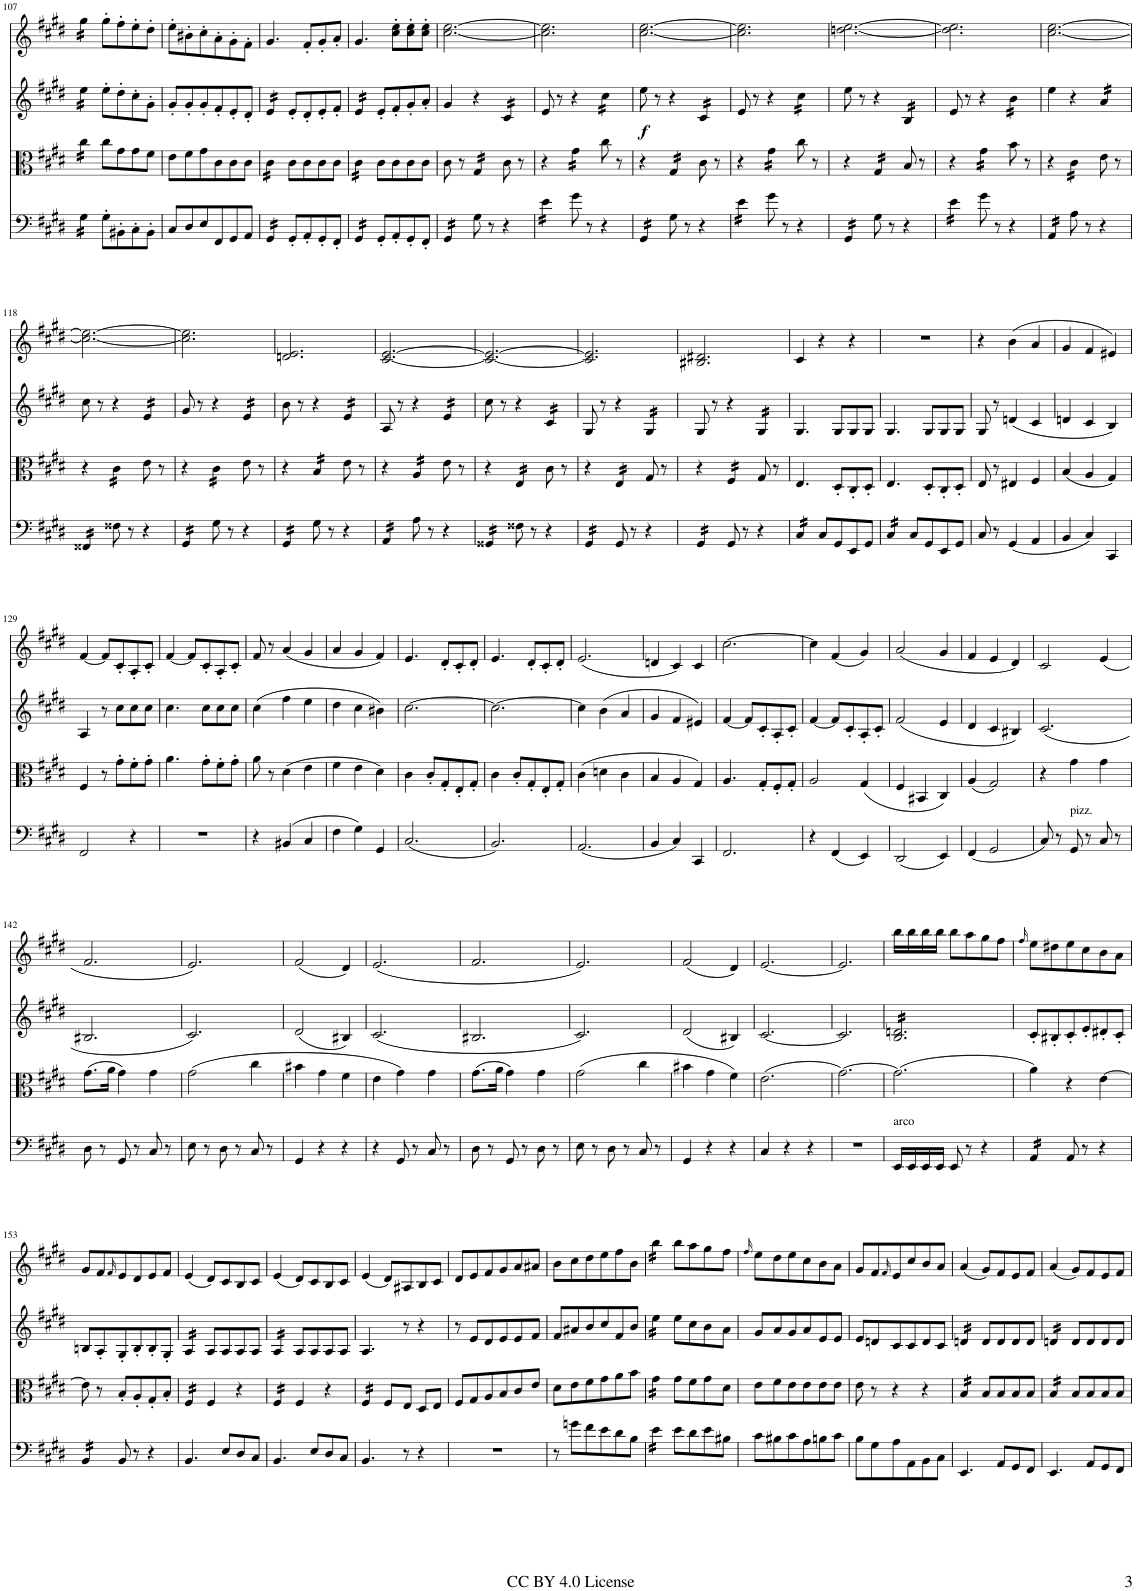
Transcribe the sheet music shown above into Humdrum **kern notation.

**kern	**kern	**kern	**dynam	**kern
*part4	*part3	*part2	*part2	*part1
*staff4	*staff3	*staff2	*staff2	*staff1
*I"Cello	*I"Viola	*I"Violin II	*	*I"Violin I
*	*I'Vla	*I'Vln	*	*I'Vln
!!LO:PB:g=z
*clefF4	*clefC3	*clefG2	*	*clefG2
*k[f#c#g#d#]	*k[f#c#g#d#]	*k[f#c#g#d#]	*	*k[f#c#g#d#]
*M3/4	*M3/4	*M3/4	*	*M3/4
=107	=107	=107	=107	=107
*tremolo	*	*	*	*
*	*tremolo	*	*	*
*	*	*tremolo	*	*
*	*	*	*	*tremolo
16G#\LL	16cc#\LL	16ee\LL	.	16gg#\LL
16G#\	16cc#\	16ee\	.	16gg#\
16G#\	16cc#\	16ee\	.	16gg#\
16G#\JJ	16cc#\JJ	16ee\JJ	.	16gg#\JJ
*	*	*	*	*Xtremolo
*	*	*Xtremolo	*	*
*	*Xtremolo	*	*	*
*Xtremolo	*	*	*	*
8G#'\L	8cc#\L	8ee'\L	.	8gg#'\L
8BB#X'\	8g#\	8dd#'\	.	8ff#'\
8C#'\	8g#\	8cc#'\	.	8ee'\
8BB#'\J	8f#\J	8g#'\J	.	8dd#'\J
=108	=108	=108	=108	=108
8C#/L	8e\L	8g#'/L	.	8ee'\L
8D#/	8f#\	8g#'/	.	8b#X'\
8E/	8g#\	8g#'/	.	8cc#'\
8FF#/	8c#\	8f#'/	.	8a'\
8GG#/	8c#\	8e'/	.	8g#'\
8AA/J	8c#\J	8d#'/J	.	8f#'\J
=109	=109	=109	=109	=109
*tremolo	*	*	*	*
*	*tremolo	*	*	*
*	*	*tremolo	*	*
16GG#/LL	16c#\LL	16e/LL	.	4.g#/
16GG#/	16c#\	16e/	.	.
16GG#/	16c#\	16e/	.	.
16GG#/JJ	16c#\JJ	16e/JJ	.	.
*	*	*Xtremolo	*	*
*	*Xtremolo	*	*	*
*Xtremolo	*	*	*	*
8GG#'/L	8c#\L	8e'/L	.	.
8AA'/	8c#\	8d#'/	.	8f#'/L
8GG#'/	8c#\	8e'/	.	8g#'/
8FF#'/J	8c#\J	8f#'/J	.	8a'/J
=110	=110	=110	=110	=110
*tremolo	*	*	*	*
*	*tremolo	*	*	*
*	*	*tremolo	*	*
16GG#/LL	16c#\LL	16e/LL	.	4.g#/
16GG#/	16c#\	16e/	.	.
16GG#/	16c#\	16e/	.	.
16GG#/JJ	16c#\JJ	16e/JJ	.	.
*	*	*Xtremolo	*	*
*	*Xtremolo	*	*	*
*Xtremolo	*	*	*	*
8GG#'/L	8c#\L	8e'/L	.	.
8AA'/	8c#\	8f#'/	.	8cc#\' 8ee\'L
8GG#'/	8c#\	8g#'/	.	8cc#\' 8ee\'
8FF#'/J	8c#\J	8a'/J	.	8cc#\' 8ee\'J
=111	=111	=111	=111	=111
*tremolo	*	*	*	*
16GG#/LL	8c#\	4g#/	.	[2.cc#\ [2.ee\
16GG#/	.	.	.	.
16GG#/	8r	.	.	.
16GG#/JJ	.	.	.	.
*Xtremolo	*	*	*	*
*	*tremolo	*	*	*
8G#\	16G#/LL	4r	.	.
.	16G#/	.	.	.
8r	16G#/	.	.	.
.	16G#/JJ	.	.	.
*	*Xtremolo	*	*	*
*	*	*tremolo	*	*
4r	8c#\	16c#/LL	.	.
.	.	16c#/	.	.
.	8r	16c#/	.	.
.	.	16c#/JJ	.	.
*	*	*Xtremolo	*	*
=112	=112	=112	=112	=112
*tremolo	*	*	*	*
16e\LL	4r	8e/	.	2.cc#\] 2.ee\]
16e\	.	.	.	.
16e\	.	8r	.	.
16e\JJ	.	.	.	.
*Xtremolo	*	*	*	*
*	*tremolo	*	*	*
8g#\	16g#\LL	4r	.	.
.	16g#\	.	.	.
8r	16g#\	.	.	.
.	16g#\JJ	.	.	.
*	*Xtremolo	*	*	*
*	*	*tremolo	*	*
4r	8cc#\	16cc#\LL	.	.
.	.	16cc#\	.	.
.	8r	16cc#\	.	.
.	.	16cc#\JJ	.	.
*	*	*Xtremolo	*	*
=113	=113	=113	=113	=113
!	!	!	!LO:DY:b	!
*tremolo	*	*	*	*
16GG#/LL	4r	8ee\	f	[2.cc#\ [2.ee\
16GG#/	.	.	.	.
16GG#/	.	8r	.	.
16GG#/JJ	.	.	.	.
*Xtremolo	*	*	*	*
*	*tremolo	*	*	*
8G#\	16G#/LL	4r	.	.
.	16G#/	.	.	.
8r	16G#/	.	.	.
.	16G#/JJ	.	.	.
*	*Xtremolo	*	*	*
*	*	*tremolo	*	*
4r	8c#\	16c#/LL	.	.
.	.	16c#/	.	.
.	8r	16c#/	.	.
.	.	16c#/JJ	.	.
*	*	*Xtremolo	*	*
=114	=114	=114	=114	=114
*tremolo	*	*	*	*
16e\LL	4r	8e/	.	2.cc#\] 2.ee\]
16e\	.	.	.	.
16e\	.	8r	.	.
16e\JJ	.	.	.	.
*Xtremolo	*	*	*	*
*	*tremolo	*	*	*
8g#\	16g#\LL	4r	.	.
.	16g#\	.	.	.
8r	16g#\	.	.	.
.	16g#\JJ	.	.	.
*	*Xtremolo	*	*	*
*	*	*tremolo	*	*
4r	8cc#\	16cc#\LL	.	.
.	.	16cc#\	.	.
.	8r	16cc#\	.	.
.	.	16cc#\JJ	.	.
*	*	*Xtremolo	*	*
=115	=115	=115	=115	=115
*tremolo	*	*	*	*
16GG#/LL	4r	8ee\	.	[2.ddn\ [2.ee\
16GG#/	.	.	.	.
16GG#/	.	8r	.	.
16GG#/JJ	.	.	.	.
*Xtremolo	*	*	*	*
*	*tremolo	*	*	*
8G#\	16G#/LL	4r	.	.
.	16G#/	.	.	.
8r	16G#/	.	.	.
.	16G#/JJ	.	.	.
*	*Xtremolo	*	*	*
*	*	*tremolo	*	*
4r	8B/	16B/LL	.	.
.	.	16B/	.	.
.	8r	16B/	.	.
.	.	16B/JJ	.	.
*	*	*Xtremolo	*	*
=116	=116	=116	=116	=116
*tremolo	*	*	*	*
16e\LL	4r	8e/	.	2.dd\] 2.ee\]
16e\	.	.	.	.
16e\	.	8r	.	.
16e\JJ	.	.	.	.
*Xtremolo	*	*	*	*
*	*tremolo	*	*	*
8g#\	16g#\LL	4r	.	.
.	16g#\	.	.	.
8r	16g#\	.	.	.
.	16g#\JJ	.	.	.
*	*Xtremolo	*	*	*
*	*	*tremolo	*	*
4r	8b\	16b\LL	.	.
.	.	16b\	.	.
.	8r	16b\	.	.
.	.	16b\JJ	.	.
*	*	*Xtremolo	*	*
=117	=117	=117	=117	=117
*tremolo	*	*	*	*
16AA/LL	4r	4ee\	.	[2.cc#\ [2.ee\
16AA/	.	.	.	.
16AA/	.	.	.	.
16AA/JJ	.	.	.	.
*Xtremolo	*	*	*	*
*	*tremolo	*	*	*
8A\	16c#\LL	4r	.	.
.	16c#\	.	.	.
8r	16c#\	.	.	.
.	16c#\JJ	.	.	.
*	*Xtremolo	*	*	*
*	*	*tremolo	*	*
4r	8e\	16a/LL	.	.
.	.	16a/	.	.
.	8r	16a/	.	.
.	.	16a/JJ	.	.
*	*	*Xtremolo	*	*
!!LO:LB:g=z
=118	=118	=118	=118	=118
*tremolo	*	*	*	*
16FF##X/LL	4r	8cc#\	.	2.cc#\_ 2.ee\_
16FF##X/	.	.	.	.
16FF##X/	.	8r	.	.
16FF##X/JJ	.	.	.	.
*Xtremolo	*	*	*	*
*	*tremolo	*	*	*
8F##X\	16c#\LL	4r	.	.
.	16c#\	.	.	.
8r	16c#\	.	.	.
.	16c#\JJ	.	.	.
*	*Xtremolo	*	*	*
*	*	*tremolo	*	*
4r	8e\	16e/LL	.	.
.	.	16e/	.	.
.	8r	16e/	.	.
.	.	16e/JJ	.	.
*	*	*Xtremolo	*	*
=119	=119	=119	=119	=119
*tremolo	*	*	*	*
16GG#/LL	4r	8g#/	.	2.cc#\] 2.ee\]
16GG#/	.	.	.	.
16GG#/	.	8r	.	.
16GG#/JJ	.	.	.	.
*Xtremolo	*	*	*	*
*	*tremolo	*	*	*
8G#\	16c#\LL	4r	.	.
.	16c#\	.	.	.
8r	16c#\	.	.	.
.	16c#\JJ	.	.	.
*	*Xtremolo	*	*	*
*	*	*tremolo	*	*
4r	8e\	16e/LL	.	.
.	.	16e/	.	.
.	8r	16e/	.	.
.	.	16e/JJ	.	.
*	*	*Xtremolo	*	*
=120	=120	=120	=120	=120
*tremolo	*	*	*	*
16GG#/LL	4r	8b\	.	2.dn/ 2.e/
16GG#/	.	.	.	.
16GG#/	.	8r	.	.
16GG#/JJ	.	.	.	.
*Xtremolo	*	*	*	*
*	*tremolo	*	*	*
8G#\	16B/LL	4r	.	.
.	16B/	.	.	.
8r	16B/	.	.	.
.	16B/JJ	.	.	.
*	*Xtremolo	*	*	*
*	*	*tremolo	*	*
4r	8e\	16e/LL	.	.
.	.	16e/	.	.
.	8r	16e/	.	.
.	.	16e/JJ	.	.
*	*	*Xtremolo	*	*
=121	=121	=121	=121	=121
*tremolo	*	*	*	*
16AA/LL	4r	8A/	.	[2.c#/ [2.e/
16AA/	.	.	.	.
16AA/	.	8r	.	.
16AA/JJ	.	.	.	.
*Xtremolo	*	*	*	*
*	*tremolo	*	*	*
8A\	16A/LL	4r	.	.
.	16A/	.	.	.
8r	16A/	.	.	.
.	16A/JJ	.	.	.
*	*Xtremolo	*	*	*
*	*	*tremolo	*	*
4r	8e\	16e/LL	.	.
.	.	16e/	.	.
.	8r	16e/	.	.
.	.	16e/JJ	.	.
*	*	*Xtremolo	*	*
=122	=122	=122	=122	=122
*tremolo	*	*	*	*
16GG##X/LL	4r	8cc#\	.	2.c#/_ 2.e/_
16GG##X/	.	.	.	.
16GG##X/	.	8r	.	.
16GG##X/JJ	.	.	.	.
*Xtremolo	*	*	*	*
*	*tremolo	*	*	*
8F##X\	16E/LL	4r	.	.
.	16E/	.	.	.
8r	16E/	.	.	.
.	16E/JJ	.	.	.
*	*Xtremolo	*	*	*
*	*	*tremolo	*	*
4r	8c#\	16c#/LL	.	.
.	.	16c#/	.	.
.	8r	16c#/	.	.
.	.	16c#/JJ	.	.
*	*	*Xtremolo	*	*
=123	=123	=123	=123	=123
*tremolo	*	*	*	*
16GG#/LL	4r	8G#/	.	2.c#/] 2.e/]
16GG#/	.	.	.	.
16GG#/	.	8r	.	.
16GG#/JJ	.	.	.	.
*Xtremolo	*	*	*	*
*	*tremolo	*	*	*
8GG#/	16E/LL	4r	.	.
.	16E/	.	.	.
8r	16E/	.	.	.
.	16E/JJ	.	.	.
*	*Xtremolo	*	*	*
*	*	*tremolo	*	*
4r	8G#/	16G#/LL	.	.
.	.	16G#/	.	.
.	8r	16G#/	.	.
.	.	16G#/JJ	.	.
*	*	*Xtremolo	*	*
=124	=124	=124	=124	=124
*tremolo	*	*	*	*
16GG#/LL	4r	8G#/	.	2.B#X/ 2.d#X/
16GG#/	.	.	.	.
16GG#/	.	8r	.	.
16GG#/JJ	.	.	.	.
*Xtremolo	*	*	*	*
*	*tremolo	*	*	*
8GG#/	16F#/LL	4r	.	.
.	16F#/	.	.	.
8r	16F#/	.	.	.
.	16F#/JJ	.	.	.
*	*Xtremolo	*	*	*
*	*	*tremolo	*	*
4r	8G#/	16G#/LL	.	.
.	.	16G#/	.	.
.	8r	16G#/	.	.
.	.	16G#/JJ	.	.
*	*	*Xtremolo	*	*
=125	=125	=125	=125	=125
*tremolo	*	*	*	*
16C#/LL	4.E/	4.G#/	.	4c#/
16C#/	.	.	.	.
16C#/	.	.	.	.
16C#/JJ	.	.	.	.
*Xtremolo	*	*	*	*
8C#/L	.	.	.	4r
8GG#/	8D#'/L	8G#/L	.	.
8EE/	8C#'/	8G#/	.	4r
8GG#/J	8D#'/J	8G#/J	.	.
=126	=126	=126	=126	=126
*tremolo	*	*	*	*
16C#/LL	4.E/	4.G#/	.	2.r
16C#/	.	.	.	.
16C#/	.	.	.	.
16C#/JJ	.	.	.	.
*Xtremolo	*	*	*	*
8C#/L	.	.	.	.
8GG#/	8D#'/L	8G#/L	.	.
8EE/	8C#'/	8G#/	.	.
8GG#/J	8D#'/J	8G#/J	.	.
=127	=127	=127	=127	=127
8C#/	8E/	8G#/	.	4r
8r	8r	8r	.	.
(4GG#/	4E#X/	(4dn/	.	(4b\
4AA/	4F#/	4c#/	.	4a/
=128	=128	=128	=128	=128
4BB/	(4B/	4dn/	.	4g#/
4C#/)	4A/	4c#/	.	4f#/
4CC#/	4G#/)	4B/)	.	4e#X/)
!!LO:LB:g=z
=129	=129	=129	=129	=129
2FF#/	4F#/	4A/	.	[4f#/
.	8r	8r	.	8f#/L]
.	8g#'\L	8cc#\L	.	8c#'/
4r	8f#'\	8cc#\	.	8A'/
.	8g#'\J	8cc#\J	.	8c#'/J
=130	=130	=130	=130	=130
2.r	4.a\	4.cc#\	.	[4f#/
.	.	.	.	8f#/L]
.	8g#'\L	8cc#\L	.	8c#'/
.	8f#'\	8cc#\	.	8A'/
.	8g#'\J	8cc#\J	.	8c#'/J
=131	=131	=131	=131	=131
4r	8a\	(4cc#\	.	8f#/
.	8r	.	.	8r
(4BB#X/	(4d#\	4ff#\	.	(4a/
4C#/	4e\	4ee\	.	4g#/
=132	=132	=132	=132	=132
4F#\	4f#\	4dd#\	.	4a/
4G#\)	4e\	4cc#\	.	4g#/
4GG#/	4d#\)	4b#X\)	.	4f#/)
=133	=133	=133	=133	=133
(2.C#/	4c#\	[2.cc#\	.	4.e/
.	8c#'/L	.	.	.
.	8G#'/	.	.	8d#'/L
.	8E'/	.	.	8c#'/
.	8G#'/J	.	.	8d#'/J
=134	=134	=134	=134	=134
2.BB/)	4c#\	2.cc#\_	.	4.e/
.	8c#'/L	.	.	.
.	8G#'/	.	.	8d#'/L
.	8E'/	.	.	8c#'/
.	8G#'/J	.	.	8d#'/J
=135	=135	=135	=135	=135
(2.AA/	(4c#\	4cc#\]	.	(2.e/
.	4dn\	(4b\	.	.
.	4c#\	4a/	.	.
=136	=136	=136	=136	=136
4BB/	4B/	4g#/	.	4dn/
4C#/)	4A/	4f#/	.	4c#/)
4CC#/	4G#/)	4e#X/)	.	4c#/
=137	=137	=137	=137	=137
2.FF#/	4.A/	[4f#/	.	[2.cc#\
.	.	8f#/L]	.	.
.	8G#'/L	8c#'/	.	.
.	8F#'/	8A'/	.	.
.	8G#'/J	8c#'/J	.	.
=138	=138	=138	=138	=138
4r	2A/	[4f#/	.	4cc#\]
(4FF#/	.	8f#/L]	.	(4f#/
.	.	8c#'/	.	.
4EE/)	(4G#/	8A'/	.	4g#/)
.	.	8c#'/J	.	.
=139	=139	=139	=139	=139
(2DD#/	4F#/	(2f#/	.	(2a/
.	4BB#X/	.	.	.
4EE/)	4C#/)	4e/	.	4g#/
=140	=140	=140	=140	=140
(4FF#/	(4A/	4d#/	.	4f#/
2GG#/	2G#/)	4c#/	.	4e/
.	.	4B#X/)	.	4d#/)
=141	=141	=141	=141	=141
8C#/)	4r	(2.c#/	.	2c#/
8r	.	.	.	.
!LO:TX:a:t=pizz.	!	!	!	!
8GG#/	4g#\	.	.	.
8r	.	.	.	.
8C#/	4g#\	.	.	(4e/
8r	.	.	.	.
!!LO:LB:g=z
=142	=142	=142	=142	=142
8D#\	(8.g#\L	2.B#X/	.	2.f#/
8r	.	.	.	.
.	16a\Jk	.	.	.
8GG#/	4g#\)	.	.	.
8r	.	.	.	.
8C#/	4g#\	.	.	.
8r	.	.	.	.
=143	=143	=143	=143	=143
8E\	(2g#\	2.c#/)	.	2.e/)
8r	.	.	.	.
8D#\	.	.	.	.
8r	.	.	.	.
8C#/	4cc#\	.	.	.
8r	.	.	.	.
=144	=144	=144	=144	=144
4GG#/	4b#X\	(2d#/	.	(2f#/
4r	4g#\	.	.	.
4r	4f#\	4B#X/)	.	4d#/)
=145	=145	=145	=145	=145
4r	4e\	(2.c#/	.	(2.e/
8GG#/	4g#\)	.	.	.
8r	.	.	.	.
8C#/	4g#\	.	.	.
8r	.	.	.	.
=146	=146	=146	=146	=146
8D#\	(8.g#\L	2.B#X/	.	2.f#/
8r	.	.	.	.
.	16a\Jk	.	.	.
8GG#/	4g#\)	.	.	.
8r	.	.	.	.
8D#\	4g#\	.	.	.
8r	.	.	.	.
=147	=147	=147	=147	=147
8E\	(2g#\	2.c#/)	.	2.e/)
8r	.	.	.	.
8D#\	.	.	.	.
8r	.	.	.	.
8C#/	4cc#\	.	.	.
8r	.	.	.	.
=148	=148	=148	=148	=148
4GG#/	4b#X\	(2d#/	.	(2f#/
4r	4g#\	.	.	.
4r	4f#\)	4B#X/)	.	4d#/)
=149	=149	=149	=149	=149
4C#/	(2.e\	[2.c#/	.	[2.e/
4r	.	.	.	.
4r	.	.	.	.
=150	=150	=150	=150	=150
2.r	[2.g#\)	2.c#/]	.	2.e/]
=151	=151	=151	=151	=151
!LO:TX:a:t=arco	!	!	!	!
*	*	*tremolo	*	*
16EE/LL	(2.g#\]	16B/ 16dn/LL	.	16bb\LL
16EE/	.	16B/ 16dn/	.	16bb\
16EE/	.	16B/ 16dn/	.	16bb\
16EE/JJ	.	16B/ 16dn/	.	16bb\JJ
8EE/	.	16B/ 16dn/	.	8bb\L
.	.	16B/ 16dn/	.	.
8r	.	16B/ 16dn/	.	8aa\
.	.	16B/ 16dn/	.	.
4r	.	16B/ 16dn/	.	8gg#\
.	.	16B/ 16dn/	.	.
.	.	16B/ 16dn/	.	8ff#\J
.	.	16B/ 16dn/JJ	.	.
*	*	*Xtremolo	*	*
=152	=152	=152	=152	=152
.	.	.	.	16qff#/
*tremolo	*	*	*	*
16AA/LL	4a\)	8c#'/L	.	8ee\L
16AA/	.	.	.	.
16AA/	.	8B#X'/	.	8dd#X\
16AA/JJ	.	.	.	.
*Xtremolo	*	*	*	*
8AA/	4r	8c#'/	.	8ee\
8r	.	8e'/	.	8cc#\
4r	[4e\	8d#X'/	.	8b\
.	.	8c#'/J	.	8a\J
!!LO:LB:g=z
=153	=153	=153	=153	=153
*tremolo	*	*	*	*
16BB/LL	8e\]	8Bn/L	.	8g#/L
16BB/	.	.	.	.
16BB/	8r	8A'/	.	8f#/
16BB/JJ	.	.	.	.
*Xtremolo	*	*	*	*
.	.	.	.	16qf#/
8BB/	8B'/L	8G#'/	.	8e/
8r	8A'/	8B'/	.	8d#/
4r	8G#'/	8B'/	.	8e/
.	8B'/J	8G#'/J	.	8f#/J
=154	=154	=154	=154	=154
*	*tremolo	*	*	*
*	*	*tremolo	*	*
4.BB/	16F#/LL	16A/LL	.	(4e/
.	16F#/	16A/	.	.
.	16F#/	16A/	.	.
.	16F#/JJ	16A/JJ	.	.
*	*	*Xtremolo	*	*
*	*Xtremolo	*	*	*
.	4F#/	8A/L	.	8d#/L)
8E/L	.	8A/	.	8c#/
8D#/	4r	8A/	.	8B/
8C#/J	.	8A/J	.	8c#/J
=155	=155	=155	=155	=155
*	*tremolo	*	*	*
*	*	*tremolo	*	*
4.BB/	16F#/LL	16A/LL	.	(4e/
.	16F#/	16A/	.	.
.	16F#/	16A/	.	.
.	16F#/JJ	16A/JJ	.	.
*	*	*Xtremolo	*	*
*	*Xtremolo	*	*	*
.	4F#/	8A/L	.	8d#/L)
8E/L	.	8A/	.	8c#/
8D#/	4r	8A/	.	8B/
8C#/J	.	8A/J	.	8c#/J
=156	=156	=156	=156	=156
*	*tremolo	*	*	*
4.BB/	16F#/LL	4.A/	.	(4e/
.	16F#/	.	.	.
.	16F#/	.	.	.
.	16F#/JJ	.	.	.
*	*Xtremolo	*	*	*
.	8F#/L	.	.	8d#/L)
8r	8E/J	8r	.	8A#X/
4r	8D#/L	4r	.	8B/
.	8E/J	.	.	8c#/J
=157	=157	=157	=157	=157
2.r	8F#/L	8r	.	8d#/L
.	8G#/	8e/L	.	8e/
.	8A/	8d#/	.	8f#/
.	8B/	8e/	.	8g#/
.	8c#/	8e/	.	8a/
.	8e/J	8f#/J	.	8a#X/J
=158	=158	=158	=158	=158
8r	8d#\L	8f#/L	.	8b\L
8gn\L	8e\	8a#X/	.	8cc#\
8f#\	8f#\	8b/	.	8dd#\
8e\	8g#\	8cc#/	.	8ee\
8d#\	8a\	8f#/	.	8ff#\
8B\J	8b\J	8b/J	.	8b\J
=159	=159	=159	=159	=159
*tremolo	*	*	*	*
*	*tremolo	*	*	*
*	*	*tremolo	*	*
*	*	*	*	*tremolo
16e\LL	16g#\LL	16ee\LL	.	16bb\LL
16e\	16g#\	16ee\	.	16bb\
16e\	16g#\	16ee\	.	16bb\
16e\JJ	16g#\JJ	16ee\JJ	.	16bb\JJ
*	*	*	*	*Xtremolo
*	*	*Xtremolo	*	*
*	*Xtremolo	*	*	*
*Xtremolo	*	*	*	*
8e\L	8g#\L	8ee\L	.	8bb\L
8d#\	8f#\	8cc#\	.	8aa\
8e\	8g#\	8b\	.	8gg#\
8B#X\J	8d#\J	8a\J	.	8ff#\J
=160	=160	=160	=160	=160
.	.	.	.	16qff#/
8c#\L	8e\L	8g#/L	.	8ee\L
8B#X\	8f#\	8a/	.	8dd#\
8c#\	8e\	8g#/	.	8ee\
8A\	8e\	8a/	.	8cc#\
8Bn\	8e\	8e/	.	8b\
8c#\J	8e\J	8e/J	.	8a\J
=161	=161	=161	=161	=161
8B\L	8e\	8e/L	.	8g#/L
8G#\	8r	8dn/	.	8f#/
.	.	.	.	16qf#/
8A\	4r	8c#/	.	8e/
8AA\	.	8c#/	.	8cc#/
8BB\	4r	8d/	.	8b/
8C#\J	.	8c#/J	.	8a/J
=162	=162	=162	=162	=162
*	*tremolo	*	*	*
*	*	*tremolo	*	*
4.EE/	16B/LL	16dn/LL	.	(4a/
.	16B/	16dn/	.	.
.	16B/	16dn/	.	.
.	16B/JJ	16dn/JJ	.	.
*	*	*Xtremolo	*	*
*	*Xtremolo	*	*	*
.	8B/L	8d/L	.	8g#/L)
8AA/L	8B/	8d/	.	8f#/
8GG#/	8B/	8d/	.	8e/
8FF#/J	8B/J	8d/J	.	8f#/J
=163	=163	=163	=163	=163
*	*tremolo	*	*	*
*	*	*tremolo	*	*
4.EE/	16B/LL	16dn/LL	.	(4a/
.	16B/	16dn/	.	.
.	16B/	16dn/	.	.
.	16B/JJ	16dn/JJ	.	.
*	*	*Xtremolo	*	*
*	*Xtremolo	*	*	*
.	8B/L	8d/L	.	8g#/L)
8AA/L	8B/	8d/	.	8f#/
8GG#/	8B/	8d/	.	8e/
8FF#/J	8B/J	8d/J	.	8f#/J
=	=	=	=	=
*-	*-	*-	*-	*-
